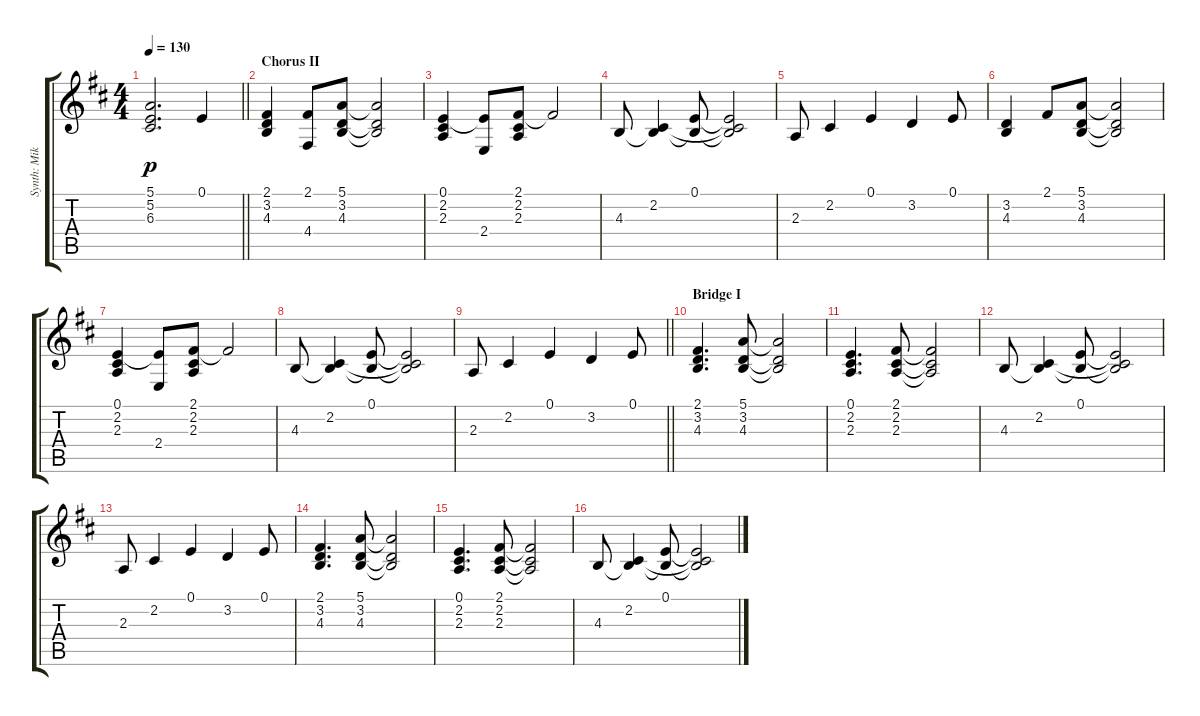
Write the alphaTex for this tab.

\track ("Synth: Mike" "Synth: Mik") {instrument synthstrings1}
\staff {score tabs}
\tuning (E4 B3 G3 D3 A2 E2) {hide}
\ts (4 4)
\tempo 130
\clef g2
\barLineRight lightlight
\ks d
(5.1{t} 5.2{t} 6.3{t}).2{d dy p} 0.1.4 |
\section ("" "Chorus II")
(2.1 3.2 4.3).4 (2.1 4.4).8 (5.1 3.2 4.3).8 (5.1{t} 3.2{t} 4.3{t}).2 |
(0.1 2.2 2.3).4 (0.1{t} 2.4).8 (2.1 2.2 2.3).8 2.1{t}.2 |
4.3.8 (2.2 4.3{t}).4 (0.1 4.3{t}).8 (0.1{t} 2.2{t} 4.3{t}).2 |
2.3.8 2.2.4 0.1.4 3.2.4 0.1.8 |
(3.2 4.3).4 2.1.8 (5.1 3.2 4.3).8 (5.1{t} 3.2{t} 4.3{t}).2 |
(0.1 2.2 2.3).4 (0.1{t} 2.4).8 (2.1 2.2 2.3).8 2.1{t}.2 |
4.3.8 (2.2 4.3{t}).4 (0.1 4.3{t}).8 (0.1{t} 2.2{t} 4.3{t}).2 |
\barLineRight lightlight
2.3.8 2.2.4 0.1.4 3.2.4 0.1.8 |
\section ("" "Bridge I")
(2.1 3.2 4.3).4{d} (5.1 3.2 4.3).8 (5.1{t} 3.2{t} 4.3{t}).2 |
(0.1 2.2 2.3).4{d} (2.1 2.2 2.3).8 (2.1{t} 2.2{t} 2.3{t}).2 |
4.3.8 (2.2 4.3{t}).4 (0.1 4.3{t}).8 (0.1{t} 2.2{t} 4.3{t}).2 |
2.3.8 2.2.4 0.1.4 3.2.4 0.1.8 |
(2.1 3.2 4.3).4{d} (5.1 3.2 4.3).8 (5.1{t} 3.2{t} 4.3{t}).2 |
(0.1 2.2 2.3).4{d} (2.1 2.2 2.3).8 (2.1{t} 2.2{t} 2.3{t}).2 |
4.3.8 (2.2 4.3{t}).4 (0.1 4.3{t}).8 (0.1{t} 2.2{t} 4.3{t}).2
